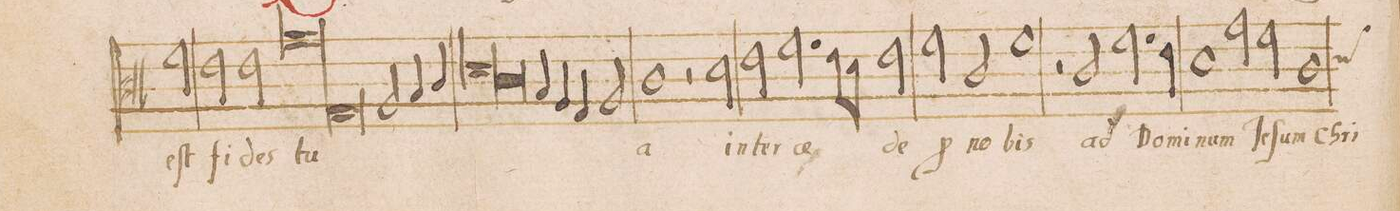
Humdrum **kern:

**kern	**text
*I"DISCANTVS	*
*clefC3	*
*k[b-]	*
*met(c|)	*
*M2/1	*
2f\	eſt
2e\	fi-
2e\	-des
=10	=10
*lig	*
1g	tu-
1G	.
*Xlig	*
=11	=11
2A/	.
4B-/	.
4c/	.
*lig	*
*col	*
1d	.
=12	=12
2.c/	.
*Xlig	*
*Xcol	*
4B-/	.
4A/	.
4G/	.
2A/	.
=13	=13
1c	-a
2r	.
2d\	in-
=14	=14
2e\	-ter-
2.f\	-ce-
8e\L	.
8d\J	.
2e\	-de
=15	=15
2f\	(et)
2c/	no-
1f	-bis
=16	=16
2r	.
2c/	ad
2.f\	Do-
4e\	-mi-
=17	=17
1d	-num
2g\	Je-
2f\	-ſum
=18	=18
*custos:d	*
1c	Chri-
*-	*-
